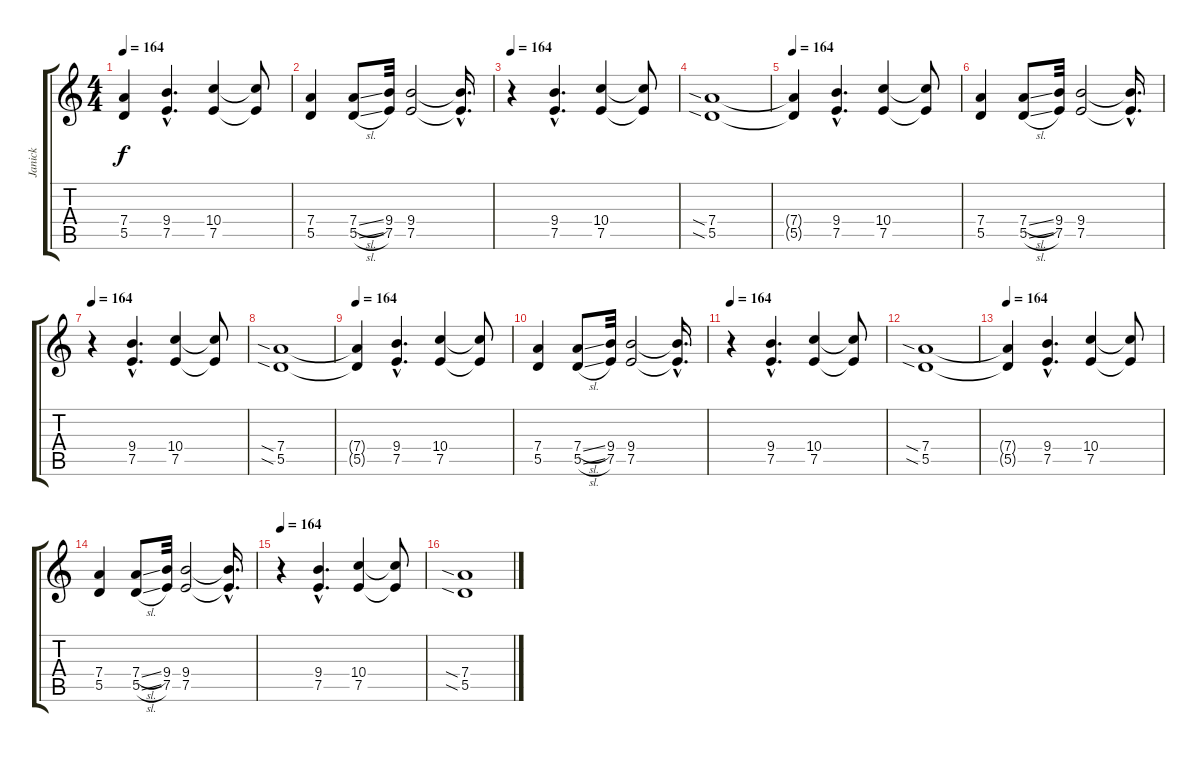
\track ("Janick" "Janick") {instrument overdrivenguitar}
\staff {score tabs}
\tuning (E4 B3 G3 D3 A2 E2) {hide}
\ts (4 4)
\tempo 164
\clef g2
\ks c
(7.4{t} 5.5{t}).4{dy f} (9.4{hac} 7.5{hac}).4{d} (10.4 7.5).4 (10.4{t} 7.5{t}).8 |
(7.4 5.5).4 (7.4{sl} 5.5{sl}).8 (9.4 7.5).32 (9.4 7.5).2 (9.4{hac t} 7.5{hac t}).16{d} |
\tempo 164
r.4 (9.4{hac} 7.5{hac}).4{d} (10.4 7.5).4 (10.4{t} 7.5{t}).8 |
(7.4{sia} 5.5{sia}).1 |
\tempo 164
(7.4{t} 5.5{t}).4 (9.4{hac} 7.5{hac}).4{d} (10.4 7.5).4 (10.4{t} 7.5{t}).8 |
(7.4 5.5).4 (7.4{sl} 5.5{sl}).8 (9.4 7.5).32 (9.4 7.5).2 (9.4{hac t} 7.5{hac t}).16{d} |
\tempo 164
r.4 (9.4{hac} 7.5{hac}).4{d} (10.4 7.5).4 (10.4{t} 7.5{t}).8 |
(7.4{sia} 5.5{sia}).1 |
\tempo 164
(7.4{t} 5.5{t}).4 (9.4{hac} 7.5{hac}).4{d} (10.4 7.5).4 (10.4{t} 7.5{t}).8 |
(7.4 5.5).4 (7.4{sl} 5.5{sl}).8 (9.4 7.5).32 (9.4 7.5).2 (9.4{hac t} 7.5{hac t}).16{d} |
\tempo 164
r.4 (9.4{hac} 7.5{hac}).4{d} (10.4 7.5).4 (10.4{t} 7.5{t}).8 |
(7.4{sia} 5.5{sia}).1 |
\tempo 164
(7.4{t} 5.5{t}).4 (9.4{hac} 7.5{hac}).4{d} (10.4 7.5).4 (10.4{t} 7.5{t}).8 |
(7.4 5.5).4 (7.4{sl} 5.5{sl}).8 (9.4 7.5).32 (9.4 7.5).2 (9.4{hac t} 7.5{hac t}).16{d} |
\tempo 164
r.4 (9.4{hac} 7.5{hac}).4{d} (10.4 7.5).4 (10.4{t} 7.5{t}).8 |
(7.4{sia} 5.5{sia}).1
